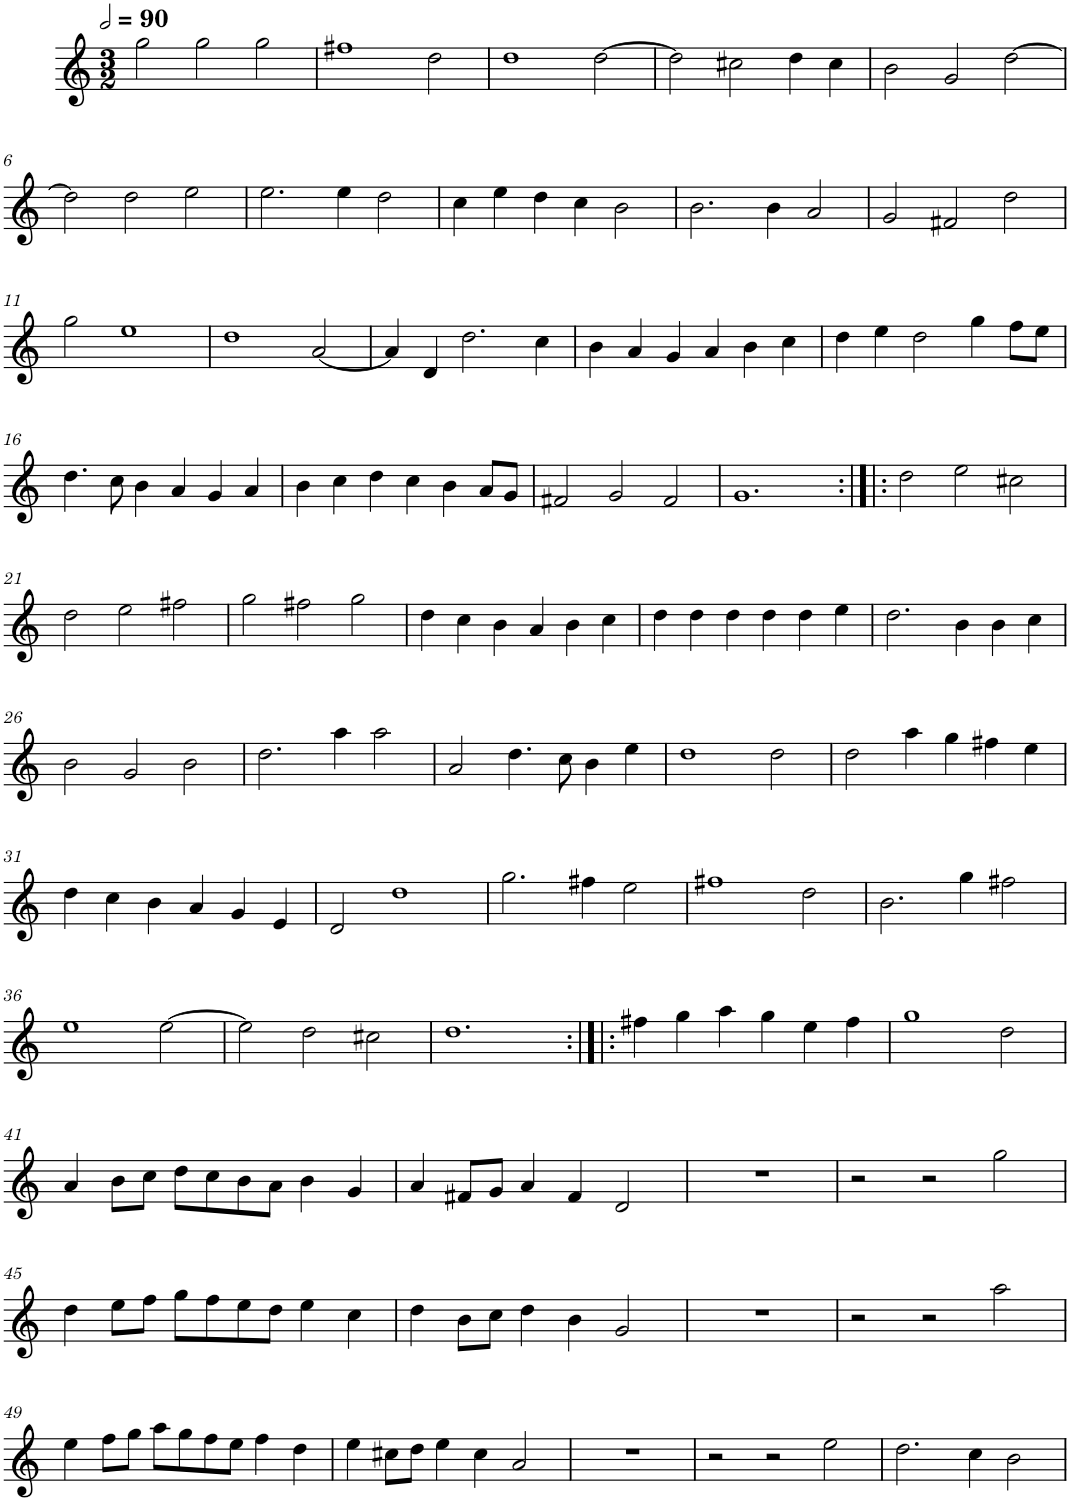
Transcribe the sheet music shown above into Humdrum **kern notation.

**kern
*part1
*staff1
*I"Cinq parties
*clefG2
*k[]
*M3/2
*MM180
=1
2gg\
2gg\
2gg\
=2
1ff#X
2dd\
=3
1dd
[2dd\
=4
2dd\]
2cc#X\
4dd\
4cc#\
=5
2b\
2g/
[2dd\
!!LO:LB:g=z
=6
2dd\]
2dd\
2ee\
=7
2.ee\
4ee\
2dd\
=8
4cc\
4ee\
4dd\
4cc\
2b\
=9
2.b\
4b\
2a/
=10
2g/
2f#X/
2dd\
!!LO:LB:g=z
=11
2gg\
1ee
=12
1dd
[2a/
=13
4a/]
4d/
2.dd\
4cc\
=14
4b\
4a/
4g/
4a/
4b\
4cc\
=15
4dd\
4ee\
2dd\
4gg\
8ff\L
8ee\J
!!LO:LB:g=z
=16
4.dd\
8cc\
4b\
4a/
4g/
4a/
=17
4b\
4cc\
4dd\
4cc\
4b\
8a/L
8g/J
=18
2f#X/
2g/
2f#/
=19
1.g
=20:|!|:
2dd\
2ee\
2cc#X\
!!LO:LB:g=z
=21
2dd\
2ee\
2ff#X\
=22
2gg\
2ff#X\
2gg\
=23
4dd\
4cc\
4b\
4a/
4b\
4cc\
=24
4dd\
4dd\
4dd\
4dd\
4dd\
4ee\
=25
2.dd\
4b\
4b\
4cc\
!!LO:LB:g=z
=26
2b\
2g/
2b\
=27
2.dd\
4aa\
2aa\
=28
2a/
4.dd\
8cc\
4b\
4ee\
=29
1dd
2dd\
=30
2dd\
4aa\
4gg\
4ff#X\
4ee\
!!LO:LB:g=z
=31
4dd\
4cc\
4b\
4a/
4g/
4e/
=32
2d/
1dd
=33
2.gg\
4ff#X\
2ee\
=34
1ff#X
2dd\
=35
2.b\
4gg\
2ff#X\
!!LO:LB:g=z
=36
1ee
[2ee\
=37
2ee\]
2dd\
2cc#X\
=38
1.dd
=39:|!|:
4ff#X\
4gg\
4aa\
4gg\
4ee\
4ff#\
=40
1gg
2dd\
!!LO:LB:g=z
=41
4a/
8b\L
8cc\J
8dd\L
8cc\
8b\
8a\J
4b\
4g/
=42
4a/
8f#X/L
8g/J
4a/
4f#/
2d/
=43
1.r
=44
2r
2r
2gg\
!!LO:LB:g=z
=45
4dd\
8ee\L
8ff\J
8gg\L
8ff\
8ee\
8dd\J
4ee\
4cc\
=46
4dd\
8b\L
8cc\J
4dd\
4b\
2g/
=47
1.r
=48
2r
2r
2aa\
!!LO:LB:g=z
=49
4ee\
8ff\L
8gg\J
8aa\L
8gg\
8ff\
8ee\J
4ff\
4dd\
=50
4ee\
8cc#X\L
8dd\J
4ee\
4cc#\
2a/
=51
1.r
=52
2r
2r
2ee\
=53
2.dd\
4cc\
2b\
=
*-
